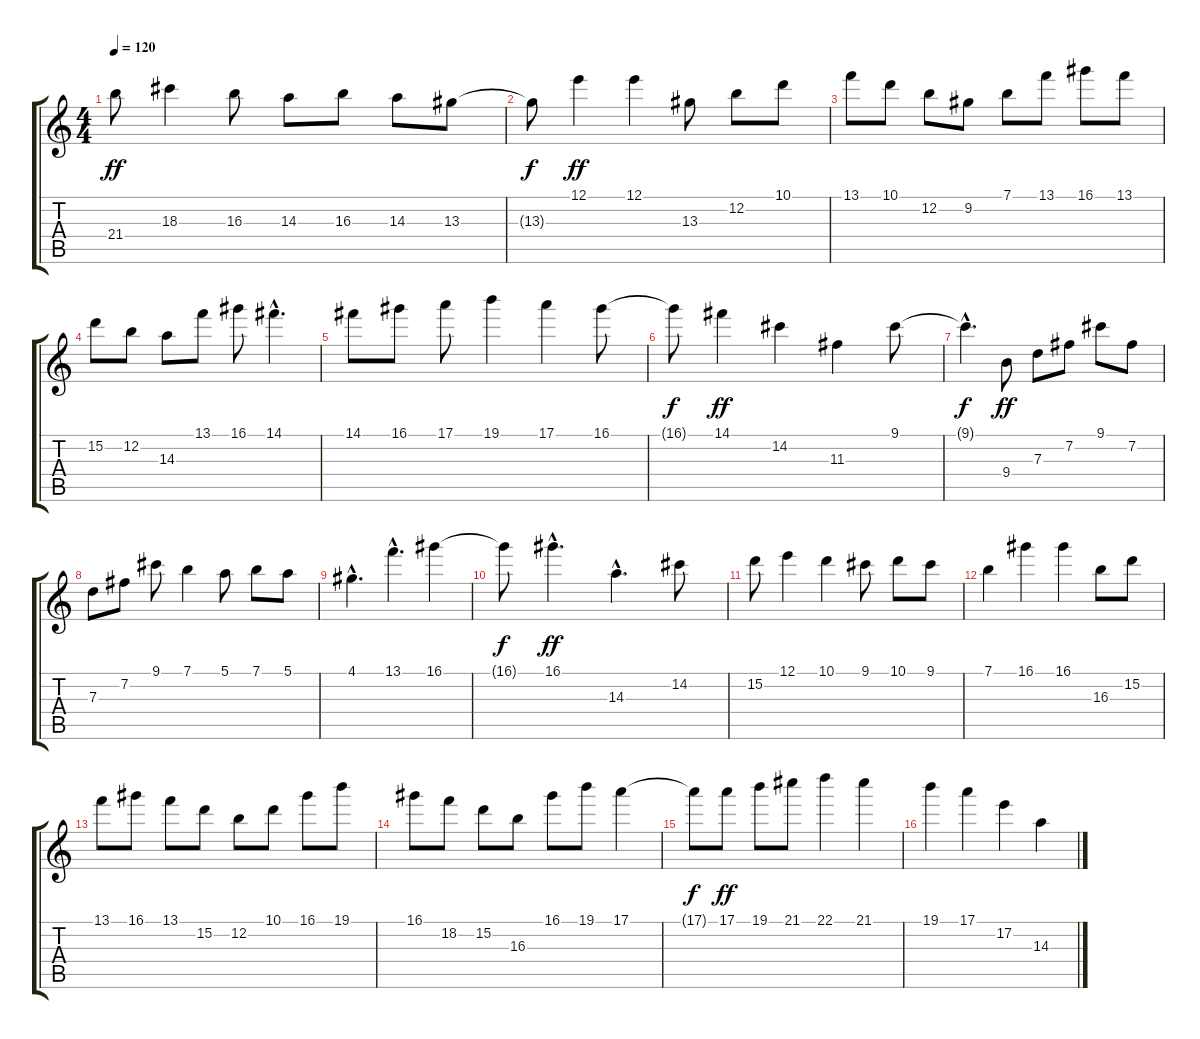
\track "" {instrument acousticguitarnylon}
\staff {score tabs}
\tuning (E4 B3 G3 D3 A2 E2) {hide}
\ts (4 4)
\tempo 120
\clef g2
\ks c
21.4.8{dy ff} 18.3.4 16.3.8 14.3.8 16.3.8 14.3.8 13.3.8 |
13.3{t}.8{dy f} 12.1.4{dy ff} 12.1.4 13.3.8 12.2.8 10.1.8 |
13.1.8 10.1.8 12.2.8 9.2.8 7.1.8 13.1.8 16.1.8 13.1.8 |
15.2.8 12.2.8 14.3.8 13.1.8 16.1.8 14.1{hac}.4{d} |
14.1.8 16.1.8 17.1.8 19.1.4 17.1.4 16.1.8 |
16.1{t}.8{dy f} 14.1.4{dy ff} 14.2.4 11.3.4 9.1.8 |
9.1{hac t}.4{d dy f} 9.4.8{dy ff} 7.3.8 7.2.8 9.1.8 7.2.8 |
7.3.8 7.2.8 9.1.8 7.1.4 5.1.8 7.1.8 5.1.8 |
4.1{hac}.4{d} 13.1{hac}.4{d} 16.1.4 |
16.1{t}.8{dy f} 16.1{hac}.4{d dy ff} 14.3{hac}.4{d} 14.2.8 |
15.2.8 12.1.4 10.1.4 9.1.8 10.1.8 9.1.8 |
7.1.4 16.1.4 16.1.4 16.3.8 15.2.8 |
13.1.8 16.1.8 13.1.8 15.2.8 12.2.8 10.1.8 16.1.8 19.1.8 |
16.1.8 18.2.8 15.2.8 16.3.8 16.1.8 19.1.8 17.1.4 |
17.1{t}.8{dy f} 17.1.8{dy ff} 19.1.8 21.1.8 22.1.4 21.1.4 |
19.1.4 17.1.4 17.2.4 14.3.4
